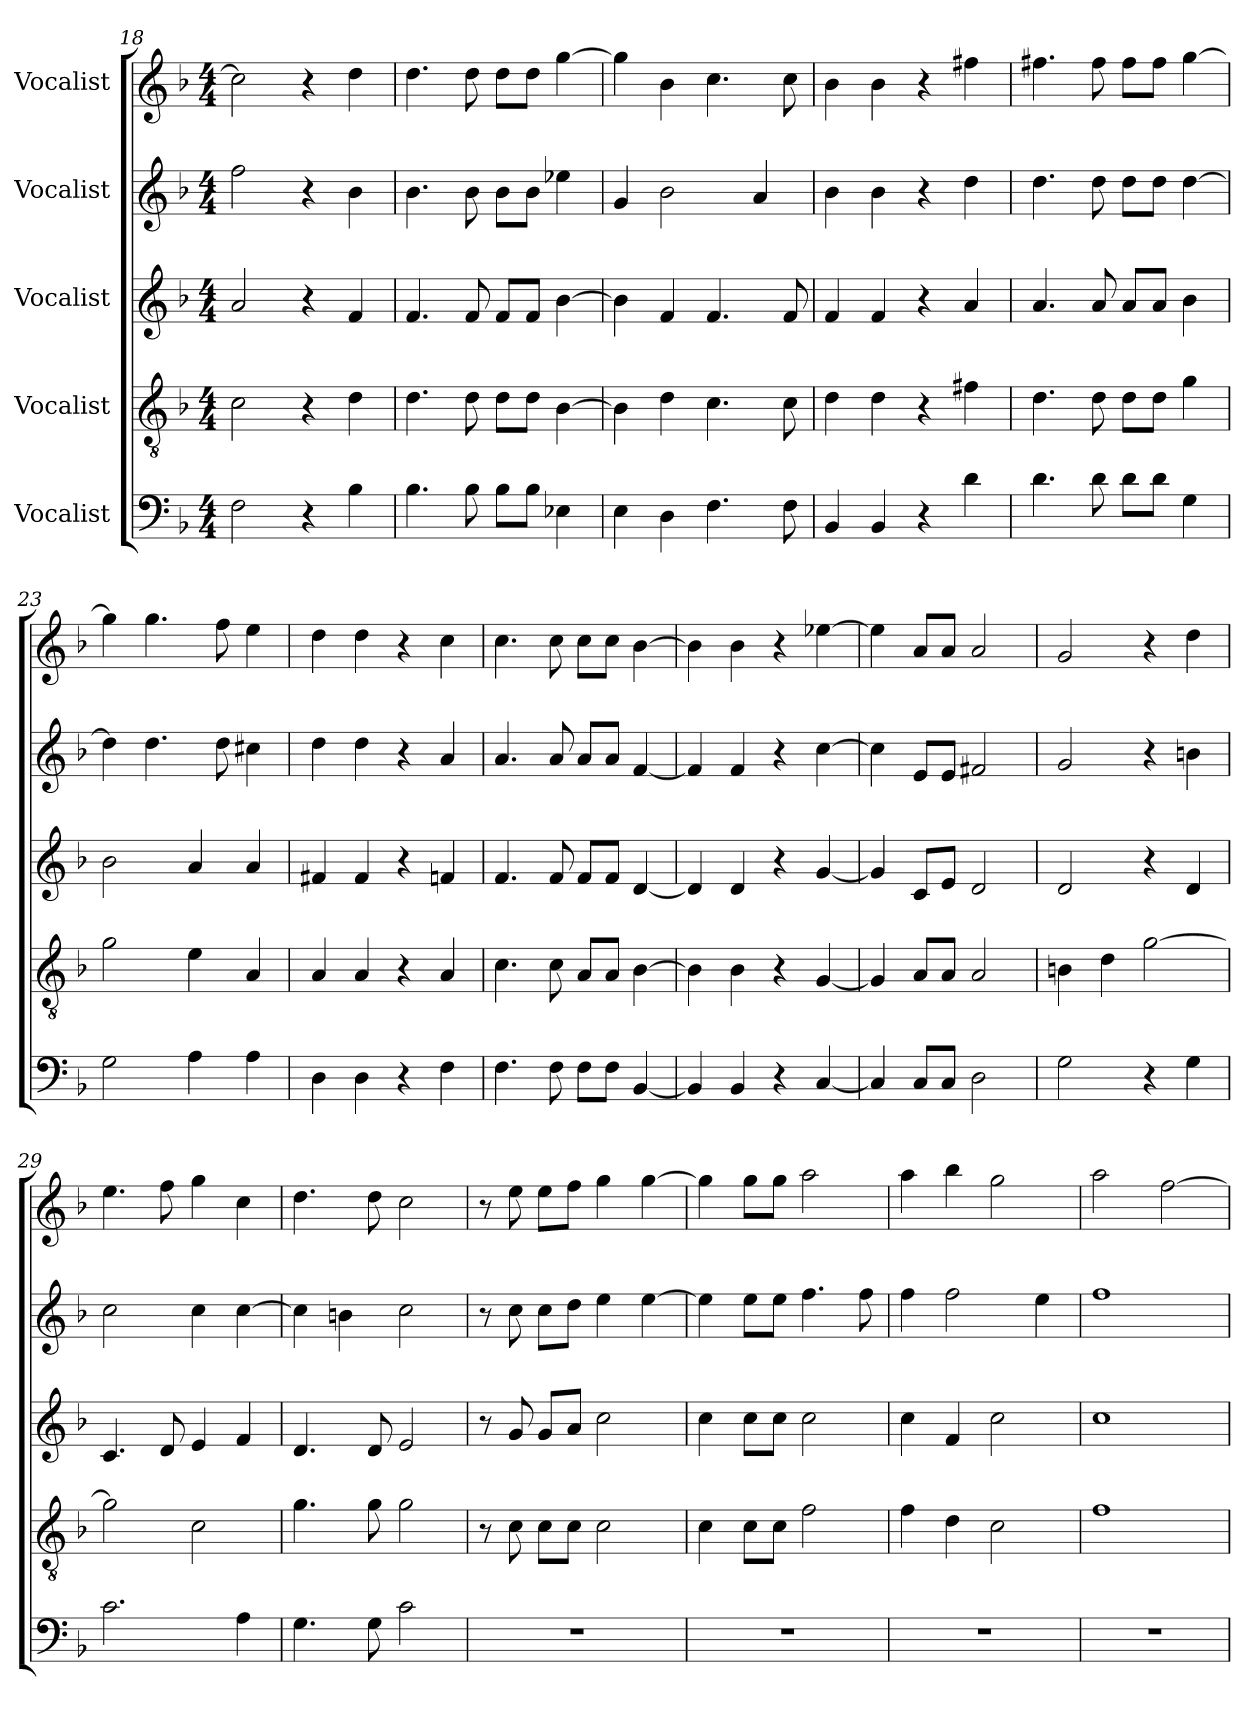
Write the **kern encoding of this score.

**kern	**kern	**kern	**kern	**kern
*part5	*part4	*part3	*part2	*part1
*staff5	*staff4	*staff3	*staff2	*staff1
*I"Vocalist	*I"Vocalist	*I"Vocalist	*I"Vocalist	*I"Vocalist
*clefF4	*clefGv2	*clefG2	*clefG2	*clefG2
*k[b-]	*k[b-]	*k[b-]	*k[b-]	*k[b-]
*M4/4	*M4/4	*M4/4	*M4/4	*M4/4
=18	=18	=18	=18	=18
2F\	2c\	2a/	2ff\	2cc\]
4r	4r	4r	4r	4r
4B-\	4d\	4f/	4b-\	4dd\
=19	=19	=19	=19	=19
4.B-\	4.d\	4.f/	4.b-\	4.dd\
8B-\	8d\	8f/	8b-\	8dd\
8B-\L	8d\L	8f/L	8b-\L	8dd\L
8B-\J	8d\J	8f/J	8b-\J	8dd\J
4E-X\	[4B-\	[4b-\	4ee-X\	[4gg\
=20	=20	=20	=20	=20
4E\	4B-\]	4b-\]	4g/	4gg\]
4D\	4d\	4f/	2b-\	4b-\
4.F\	4.c\	4.f/	.	4.cc\
.	.	.	4a/	.
8F\	8c\	8f/	.	8cc\
=21	=21	=21	=21	=21
4BB-/	4d\	4f/	4b-\	4b-\
4BB-/	4d\	4f/	4b-\	4b-\
4r	4r	4r	4r	4r
4d\	4f#X\	4a/	4dd\	4ff#X\
=22	=22	=22	=22	=22
4.d\	4.d\	4.a/	4.dd\	4.ff#X\
8d\	8d\	8a/	8dd\	8ff#\
8d\L	8d\L	8a/L	8dd\L	8ff#\L
8d\J	8d\J	8a/J	8dd\J	8ff#\J
4G\	4g\	4b-\	[4dd\	[4gg\
=23	=23	=23	=23	=23
2G\	2g\	2b-\	4dd\]	4gg\]
.	.	.	4.dd\	4.gg\
4A\	4e\	4a/	.	.
.	.	.	8dd\	8ff\
4A\	4A/	4a/	4cc#X\	4ee\
=24	=24	=24	=24	=24
4D\	4A/	4f#X/	4dd\	4dd\
4D\	4A/	4f#/	4dd\	4dd\
4r	4r	4r	4r	4r
4F\	4A/	4fn/	4a/	4cc\
=25	=25	=25	=25	=25
4.F\	4.c\	4.f/	4.a/	4.cc\
8F\	8c\	8f/	8a/	8cc\
8F\L	8A/L	8f/L	8a/L	8cc\L
8F\J	8A/J	8f/J	8a/J	8cc\J
[4BB-/	[4B-\	[4d/	[4f/	[4b-\
=26	=26	=26	=26	=26
4BB-/]	4B-\]	4d/]	4f/]	4b-\]
4BB-/	4B-\	4d/	4f/	4b-\
4r	4r	4r	4r	4r
[4C/	[4G/	[4g/	[4cc\	[4ee-X\
=27	=27	=27	=27	=27
4C/]	4G/]	4g/]	4cc\]	4ee-\]
8C/L	8A/L	8c/L	8e/L	8a/L
8C/J	8A/J	8e/J	8e/J	8a/J
2D\	2A/	2d/	2f#X/	2a/
=28	=28	=28	=28	=28
2G\	4Bn\	2d/	2g/	2g/
.	4d\	.	.	.
4r	[2g\	4r	4r	4r
4G\	.	4d/	4bn\	4dd\
=29	=29	=29	=29	=29
2.c\	2g\]	4.c/	2cc\	4.ee\
.	.	8d/	.	8ff\
.	2c\	4e/	4cc\	4gg\
4A\	.	4f/	[4cc\	4cc\
=30	=30	=30	=30	=30
4.G\	4.g\	4.d/	4cc\]	4.dd\
.	.	.	4bn\	.
8G\	8g\	8d/	.	8dd\
2c\	2g\	2e/	2cc\	2cc\
=31	=31	=31	=31	=31
1r	8r	8r	8r	8r
.	8c\	8g/	8cc\	8ee\
.	8c\L	8g/L	8cc\L	8ee\L
.	8c\J	8a/J	8dd\J	8ff\J
.	2c\	2cc\	4ee\	4gg\
.	.	.	[4ee\	[4gg\
=32	=32	=32	=32	=32
1r	4c\	4cc\	4ee\]	4gg\]
.	8c\L	8cc\L	8ee\L	8gg\L
.	8c\J	8cc\J	8ee\J	8gg\J
.	2f\	2cc\	4.ff\	2aa\
.	.	.	8ff\	.
=33	=33	=33	=33	=33
1r	4f\	4cc\	4ff\	4aa\
.	4d\	4f/	2ff\	4bb-\
.	2c\	2cc\	.	2gg\
.	.	.	4ee\	.
=34	=34	=34	=34	=34
1r	1f	1cc	1ff	2aa\
.	.	.	.	[2ff\
=	=	=	=	=
*-	*-	*-	*-	*-
